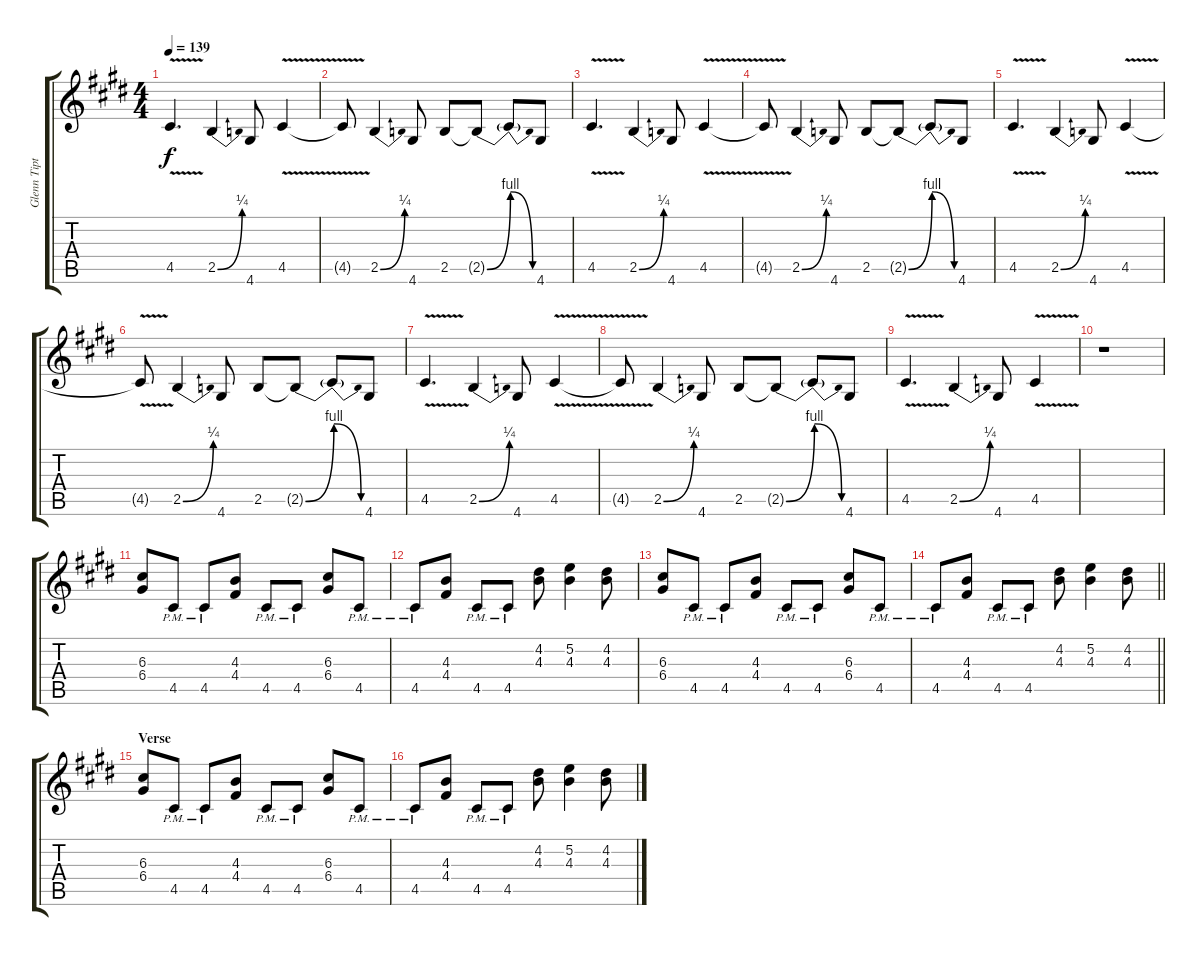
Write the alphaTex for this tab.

\track ("Glenn Tipton" "Glenn Tipt") {instrument overdrivenguitar}
\staff {score tabs}
\tuning (E4 B3 G3 D3 A2 E2) {hide}
\ts (4 4)
\tempo 139
\clef g2
\ks c#minor
4.5{v}.4{d dy f} 2.5{be (bend 0 0 60 1)}.4 4.6.8 4.5{v}.4 |
4.5{t}.8 2.5{be (bend 0 0 60 1)}.4 4.6.8 2.5.8 2.5{be (bend 0 0 60 4) t}.8 2.5{be (release 0 4 60 0) t}.8 4.6.8 |
4.5{v}.4{d} 2.5{be (bend 0 0 60 1)}.4 4.6.8 4.5{v}.4 |
4.5{t}.8 2.5{be (bend 0 0 60 1)}.4 4.6.8 2.5.8 2.5{be (bend 0 0 60 4) t}.8 2.5{be (release 0 4 60 0) t}.8 4.6.8 |
4.5{v}.4{d} 2.5{be (bend 0 0 60 1)}.4 4.6.8 4.5{v}.4 |
4.5{t}.8 2.5{be (bend 0 0 60 1)}.4 4.6.8 2.5.8 2.5{be (bend 0 0 60 4) t}.8 2.5{be (release 0 4 60 0) t}.8 4.6.8 |
4.5{v}.4{d} 2.5{be (bend 0 0 60 1)}.4 4.6.8 4.5{v}.4 |
4.5{t}.8 2.5{be (bend 0 0 60 1)}.4 4.6.8 2.5.8 2.5{be (bend 0 0 60 4) t}.8 2.5{be (release 0 4 60 0) t}.8 4.6.8 |
4.5{v}.4{d} 2.5{be (bend 0 0 60 1)}.4 4.6.8 4.5{v}.4 |
r.1 |
(6.3 6.4).8 4.5{pm}.8 4.5{pm}.8 (4.3 4.4).8 4.5{pm}.8 4.5{pm}.8 (6.3 6.4).8 4.5{pm}.8 |
4.5{pm}.8 (4.3 4.4).8 4.5{pm}.8 4.5{pm}.8 (4.2 4.3).8 (5.2 4.3).4 (4.2 4.3).8 |
(6.3 6.4).8 4.5{pm}.8 4.5{pm}.8 (4.3 4.4).8 4.5{pm}.8 4.5{pm}.8 (6.3 6.4).8 4.5{pm}.8 |
\barLineRight lightlight
4.5{pm}.8 (4.3 4.4).8 4.5{pm}.8 4.5{pm}.8 (4.2 4.3).8 (5.2 4.3).4 (4.2 4.3).8 |
\section ("" "Verse")
(6.3 6.4).8 4.5{pm}.8 4.5{pm}.8 (4.3 4.4).8 4.5{pm}.8 4.5{pm}.8 (6.3 6.4).8 4.5{pm}.8 |
4.5{pm}.8 (4.3 4.4).8 4.5{pm}.8 4.5{pm}.8 (4.2 4.3).8 (5.2 4.3).4 (4.2 4.3).8
